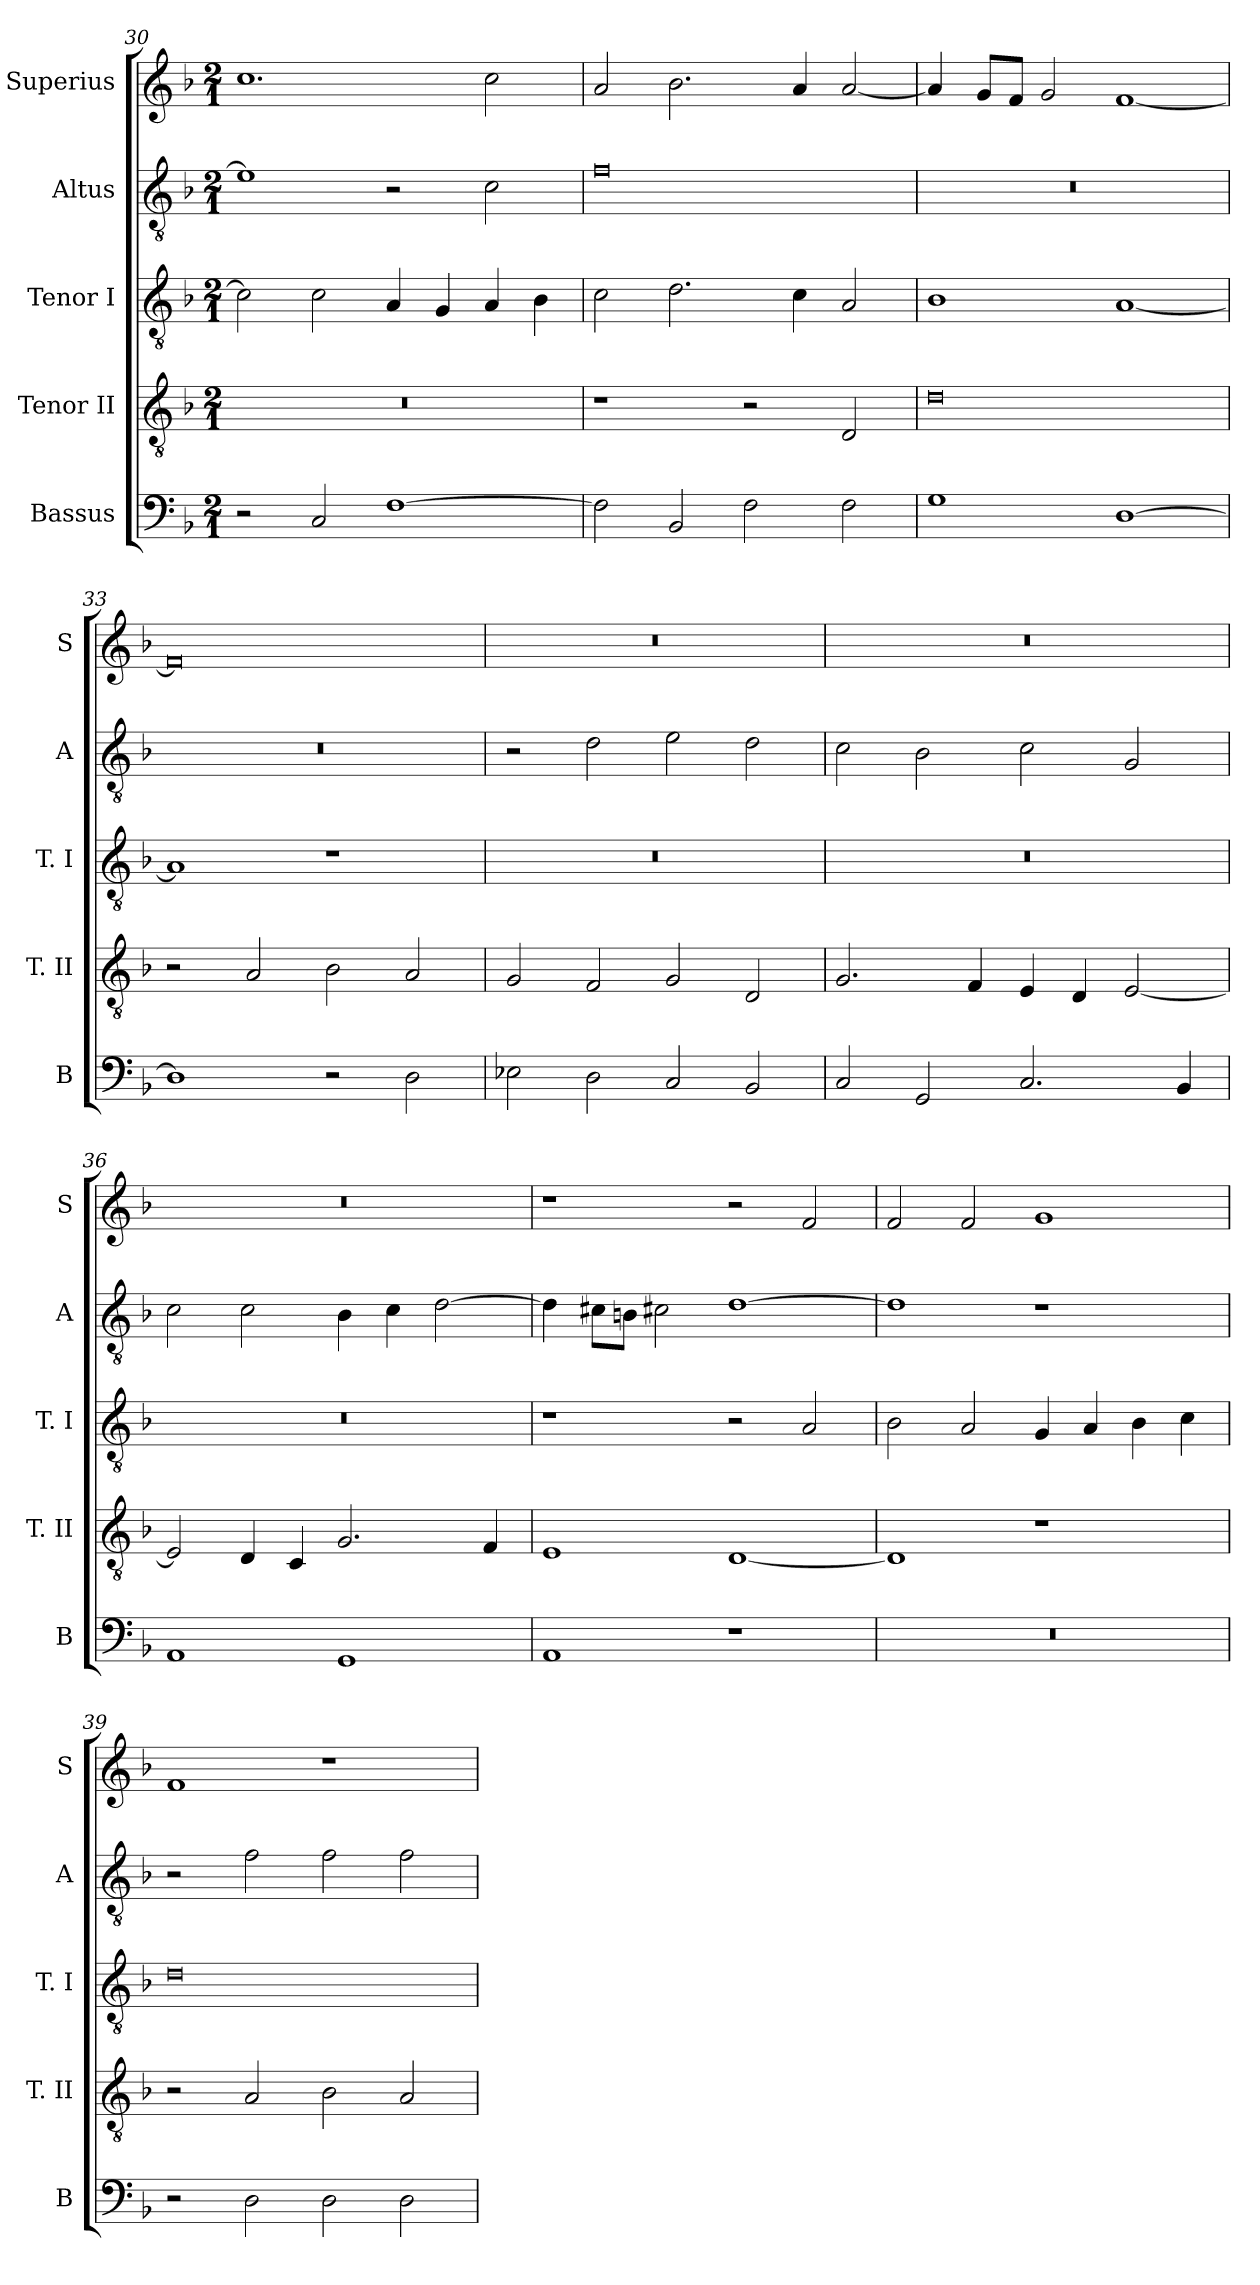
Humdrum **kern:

**kern	**kern	**kern	**kern	**kern
*part5	*part4	*part3	*part2	*part1
*staff5	*staff4	*staff3	*staff2	*staff1
*I"Bassus	*I"Tenor II	*I"Tenor I	*I"Altus	*I"Superius
*I'B	*I'T. II	*I'T. I	*I'A	*I'S
*clefF4	*clefGv2	*clefGv2	*clefGv2	*clefG2
*k[b-]	*k[b-]	*k[b-]	*k[b-]	*k[b-]
*F:	*F:	*F:	*F:	*F:
*M2/1	*M2/1	*M2/1	*M2/1	*M2/1
=30	=30	=30	=30	=30
2r	0r	2c]	1e]	1.cc
2C	.	2c	.	.
[1F	.	4A	2r	.
.	.	4G	.	.
.	.	4A	2c	2cc
.	.	4B-	.	.
=31	=31	=31	=31	=31
2F]	1r	2c	0f	2a
2BB-	.	2.d	.	2.b-
2F	2r	.	.	.
.	.	4c	.	4a
2F	2D	2A	.	[2a
=32	=32	=32	=32	=32
1G	0d	1B-	0r	4a]
.	.	.	.	8gL
.	.	.	.	8fJ
.	.	.	.	2g
[1D	.	[1A	.	[1f
=33	=33	=33	=33	=33
1D]	2r	1A]	0r	0f]
.	2A	.	.	.
2r	2B-	1r	.	.
2D	2A	.	.	.
=34	=34	=34	=34	=34
2E-X	2G	0r	2r	0r
2D	2F	.	2d	.
2C	2G	.	2e	.
2BB-	2D	.	2d	.
=35	=35	=35	=35	=35
2C	2.G	0r	2c	0r
2GG	.	.	2B-	.
.	4F	.	.	.
2.C	4E	.	2c	.
.	4D	.	.	.
.	[2E	.	2G	.
4BB-	.	.	.	.
=36	=36	=36	=36	=36
1AA	2E]	0r	2c	0r
.	4D	.	2c	.
.	4C	.	.	.
1GG	2.G	.	4B-	.
.	.	.	4c	.
.	.	.	[2d	.
.	4F	.	.	.
=37	=37	=37	=37	=37
1AA	1E	1r	4d]	1r
.	.	.	8c#XL	.
.	.	.	8BnJ	.
.	.	.	2c#X	.
1r	[1D	2r	[1d	2r
.	.	2A	.	2f
=38	=38	=38	=38	=38
0r	1D]	2B-	1d]	2f
.	.	2A	.	2f
.	1r	4G	1r	1g
.	.	4A	.	.
.	.	4B-	.	.
.	.	4c	.	.
=39	=39	=39	=39	=39
2r	2r	0d	2r	1f
2D	2A	.	2f	.
2D	2B-	.	2f	1r
2D	2A	.	2f	.
=	=	=	=	=
*-	*-	*-	*-	*-
